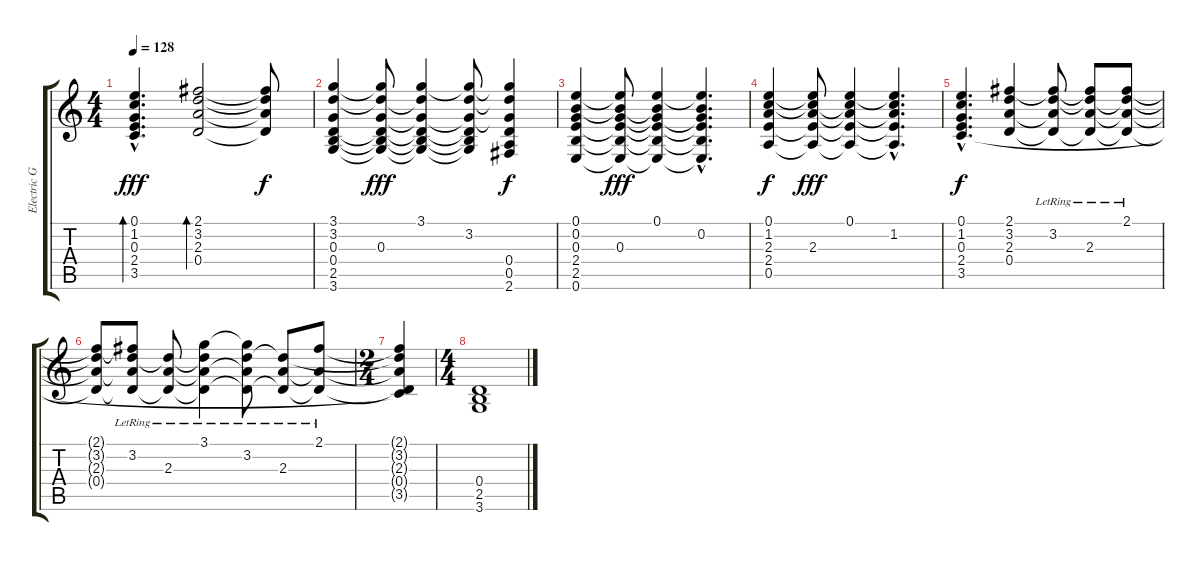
\track ("Electric Guitar" "Electric G") {instrument overdrivenguitar}
\staff {score tabs}
\tuning (E4 B3 G3 D3 A2 E2) {hide}
\ts (4 4)
\tempo 128
\clef g2
\ks c
(0.1{hac} 1.2{hac} 0.3{hac} 2.4{hac} 3.5{hac}).4{d bd 120 dy fff} (2.1 3.2 2.3 0.4).2{bd 120} (2.1{t} 3.2{t} 2.3{t} 0.4{t}).8{dy f} |
(3.1 3.2 0.3 0.4 2.5 3.6).4 (3.1{t} 3.2{t} 0.3 0.4{t} 2.5{t} 3.6{t}).8{dy fff} (3.1 3.2{t} 0.3{t} 0.4{t} 2.5{t} 3.6{t}).4 (3.1{t} 3.2 0.3{t} 0.4{t} 2.5{t} 3.6{t}).8 (3.1{t} 3.2{t} 0.3{t} 0.4 0.5 2.6).4{dy f} |
(0.1 0.2 0.3 2.4 2.5 0.6).4 (0.1{t} 0.2{t} 0.3 2.4{t} 2.5{t} 0.6{t}).8{dy fff} (0.1 0.2{t} 0.3{t} 2.4{t} 2.5{t} 0.6{t}).4 (0.1{hac t} 0.2{hac} 0.3{hac t} 2.4{hac t} 2.5{hac t} 0.6{hac t}).4{d} |
(0.1 1.2 2.3 2.4 0.5).4{dy f} (0.1{t} 1.2{t} 2.3 2.4{t} 0.5{t}).8{dy fff} (0.1 1.2{t} 2.3{t} 2.4{t} 0.5{t}).4 (0.1{hac t} 1.2{hac} 2.3{hac t} 2.4{hac t} 0.5{hac t}).4{d} |
(0.1{hac} 1.2{hac} 0.3{hac} 2.4{hac} 3.5{hac}).4{d dy f} (2.1 3.2 2.3 0.4).4 (2.1{t} 3.2{lr} 2.3{t} 0.4{t}).8 (2.1{t} 3.2{t} 2.3{lr} 0.4{t}).8 (2.1{lr} 3.2{t} 2.3{t} 0.4{t}).8 |
(2.1{t} 3.2{t} 2.3{t} 0.4{t}).8 (2.1{t} 3.2{lr} 2.3{t} 0.4{t}).8 (3.2{t} 2.3{lr} 0.4{t}).8 (3.1{lr} 3.2{t} 2.3{t} 0.4{t}).4 (3.1{t} 3.2{lr} 2.3{t} 0.4{t}).8 (3.2{t} 2.3{lr} 0.4{t}).8 (2.1{lr} 2.3{t} 0.4{t}).8 |
\ts (2 4)
(2.1{t} 3.2{t} 2.3{t} 0.4{t} 3.5{t}).4 |
\ts (4 4)
(0.4 2.5 3.6).1
